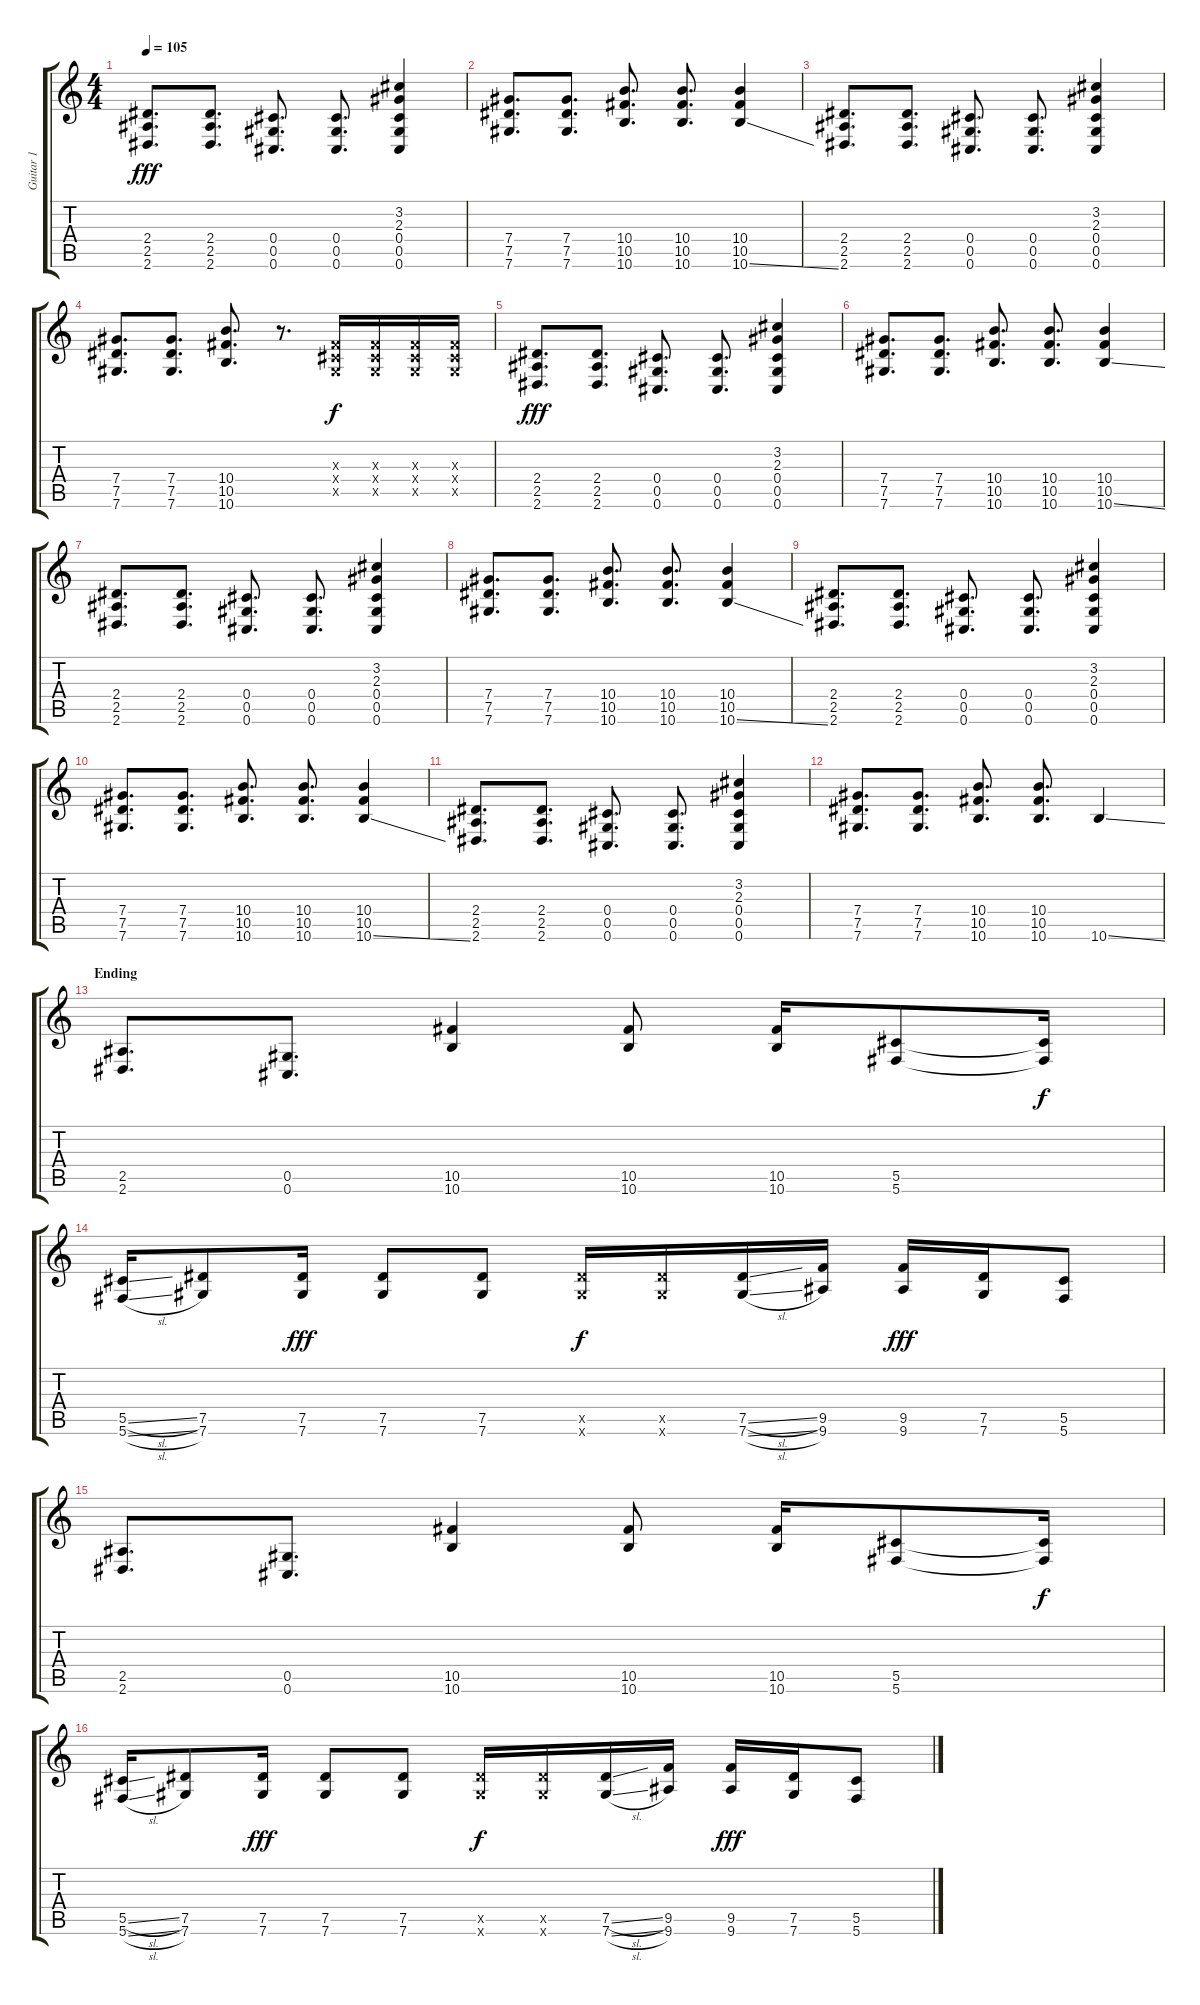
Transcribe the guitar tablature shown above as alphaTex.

\track ("Guitar 1" "Guitar 1") {instrument electricguitarclean}
\staff {score tabs}
\tuning (Eb4 Bb3 Gb3 Db3 Ab2 Db2) {hide}
\ts (4 4)
\tempo 105
\clef g2
\ks c
(2.4 2.5 2.6).8{d dy fff} (2.4 2.5 2.6).8{d} (0.4 0.5 0.6).8{d} (0.4 0.5 0.6).8{d} (3.2 2.3 0.4 0.5 0.6).4 |
(7.4 7.5 7.6).8{d} (7.4 7.5 7.6).8{d} (10.4 10.5 10.6).8{d} (10.4 10.5 10.6).8{d} (10.4 10.5 10.6{ss}).4 |
(2.4 2.5 2.6).8{d} (2.4 2.5 2.6).8{d} (0.4 0.5 0.6).8{d} (0.4 0.5 0.6).8{d} (3.2 2.3 0.4 0.5 0.6).4 |
(7.4 7.5 7.6).8{d} (7.4 7.5 7.6).8{d} (10.4 10.5 10.6).8{d} r.8{d} (0.3{x} 0.4{x} 0.5{x}).16{dy f} (0.3{x} 0.4{x} 0.5{x}).16 (0.3{x} 0.4{x} 0.5{x}).16 (0.3{x} 0.4{x} 0.5{x}).16 |
(2.4 2.5 2.6).8{d dy fff} (2.4 2.5 2.6).8{d} (0.4 0.5 0.6).8{d} (0.4 0.5 0.6).8{d} (3.2 2.3 0.4 0.5 0.6).4 |
(7.4 7.5 7.6).8{d} (7.4 7.5 7.6).8{d} (10.4 10.5 10.6).8{d} (10.4 10.5 10.6).8{d} (10.4 10.5 10.6{ss}).4 |
(2.4 2.5 2.6).8{d} (2.4 2.5 2.6).8{d} (0.4 0.5 0.6).8{d} (0.4 0.5 0.6).8{d} (3.2 2.3 0.4 0.5 0.6).4 |
(7.4 7.5 7.6).8{d} (7.4 7.5 7.6).8{d} (10.4 10.5 10.6).8{d} (10.4 10.5 10.6).8{d} (10.4 10.5 10.6{ss}).4 |
(2.4 2.5 2.6).8{d} (2.4 2.5 2.6).8{d} (0.4 0.5 0.6).8{d} (0.4 0.5 0.6).8{d} (3.2 2.3 0.4 0.5 0.6).4 |
(7.4 7.5 7.6).8{d} (7.4 7.5 7.6).8{d} (10.4 10.5 10.6).8{d} (10.4 10.5 10.6).8{d} (10.4 10.5 10.6{ss}).4 |
(2.4 2.5 2.6).8{d} (2.4 2.5 2.6).8{d} (0.4 0.5 0.6).8{d} (0.4 0.5 0.6).8{d} (3.2 2.3 0.4 0.5 0.6).4 |
(7.4 7.5 7.6).8{d} (7.4 7.5 7.6).8{d} (10.4 10.5 10.6).8{d} (10.4 10.5 10.6).8{d} 10.6{ss}.4 |
\section ("" "Ending")
(2.5 2.6).8{d volume 16 balance 0 instrument overdrivenguitar} (0.5 0.6).8{d} (10.5 10.6).4 (10.5 10.6).8 (10.5 10.6).16 (5.5 5.6).8 (5.5{t} 5.6{t}).16{dy f} |
(5.5{sl} 5.6{sl}).16 (7.5 7.6).8 (7.5 7.6).16{dy fff} (7.5 7.6).8 (7.5 7.6).8 (7.5{x} 7.6{x}).16{dy f} (7.5{x} 7.6{x}).16 (7.5{sl} 7.6{sl}).16 (9.5 9.6).16 (9.5 9.6).16{dy fff} (7.5 7.6).16 (5.5 5.6).8 |
(2.5 2.6).8{d} (0.5 0.6).8{d} (10.5 10.6).4 (10.5 10.6).8 (10.5 10.6).16 (5.5 5.6).8 (5.5{t} 5.6{t}).16{dy f} |
(5.5{sl} 5.6{sl}).16 (7.5 7.6).8 (7.5 7.6).16{dy fff} (7.5 7.6).8 (7.5 7.6).8 (7.5{x} 7.6{x}).16{dy f} (7.5{x} 7.6{x}).16 (7.5{sl} 7.6{sl}).16 (9.5 9.6).16 (9.5 9.6).16{dy fff} (7.5 7.6).16 (5.5 5.6).8
